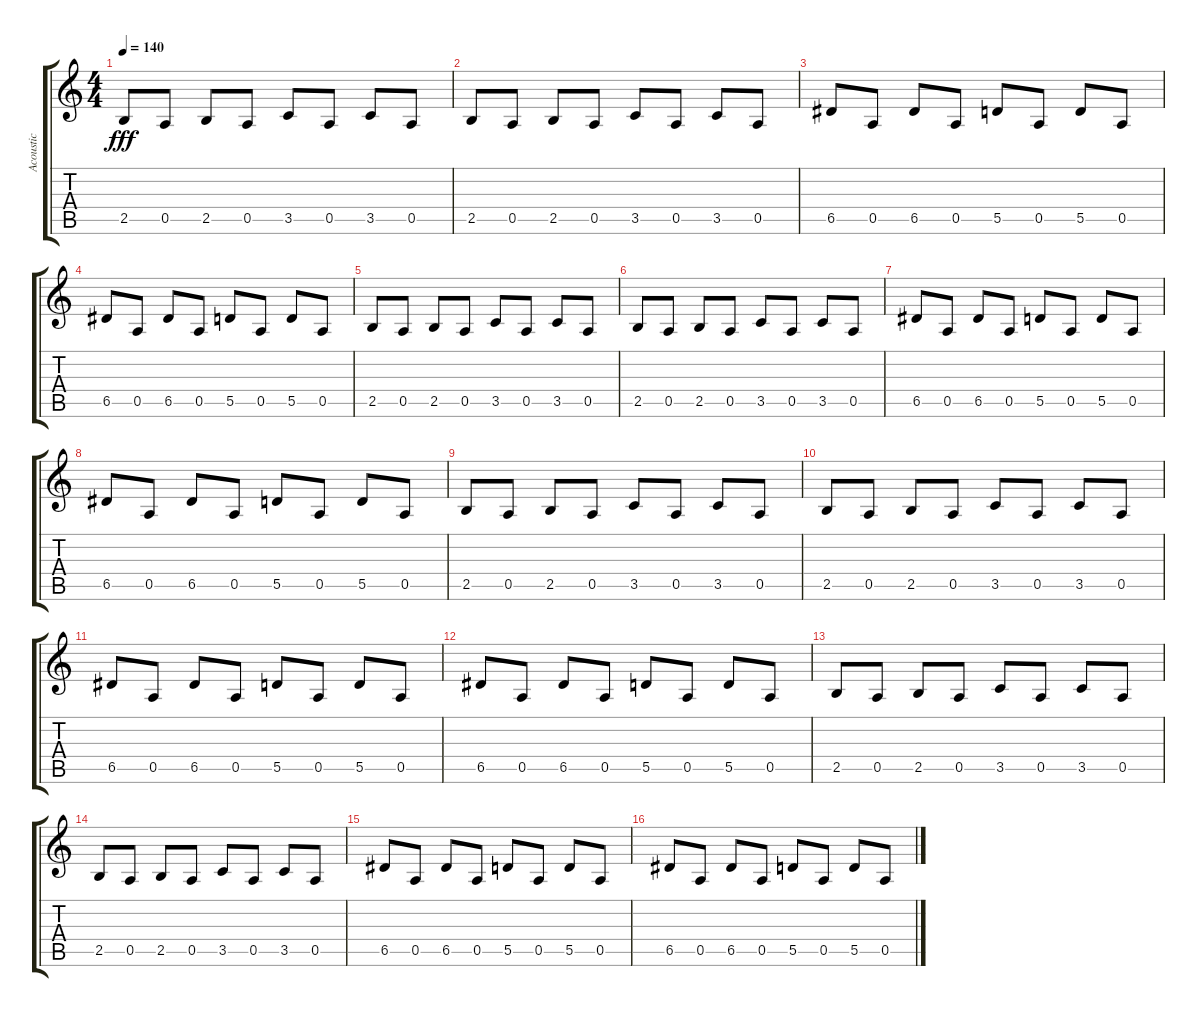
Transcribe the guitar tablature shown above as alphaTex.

\track ("Acoustic" "Acoustic") {instrument acousticguitarsteel}
\staff {score tabs}
\tuning (E4 B3 G3 D3 A2 E2) {hide}
\ts (4 4)
\tempo 140
\clef g2
\ks c
2.5.8{dy fff volume 16 instrument acousticguitarsteel} 0.5.8 2.5.8 0.5.8 3.5.8 0.5.8 3.5.8 0.5.8 |
2.5.8 0.5.8 2.5.8 0.5.8 3.5.8 0.5.8 3.5.8 0.5.8 |
6.5.8 0.5.8 6.5.8 0.5.8 5.5.8 0.5.8 5.5.8 0.5.8 |
6.5.8 0.5.8 6.5.8 0.5.8 5.5.8 0.5.8 5.5.8 0.5.8 |
2.5.8 0.5.8 2.5.8 0.5.8 3.5.8 0.5.8 3.5.8 0.5.8 |
2.5.8 0.5.8 2.5.8 0.5.8 3.5.8 0.5.8 3.5.8 0.5.8 |
6.5.8 0.5.8 6.5.8 0.5.8 5.5.8 0.5.8 5.5.8 0.5.8 |
6.5.8 0.5.8 6.5.8 0.5.8 5.5.8 0.5.8 5.5.8 0.5.8 |
2.5.8{volume 16} 0.5.8 2.5.8 0.5.8 3.5.8 0.5.8 3.5.8 0.5.8 |
2.5.8 0.5.8 2.5.8 0.5.8 3.5.8 0.5.8 3.5.8 0.5.8 |
6.5.8 0.5.8 6.5.8 0.5.8 5.5.8 0.5.8 5.5.8 0.5.8 |
6.5.8 0.5.8 6.5.8 0.5.8 5.5.8 0.5.8 5.5.8 0.5.8 |
2.5.8 0.5.8 2.5.8 0.5.8 3.5.8 0.5.8 3.5.8 0.5.8 |
2.5.8 0.5.8 2.5.8 0.5.8 3.5.8 0.5.8 3.5.8 0.5.8 |
6.5.8 0.5.8 6.5.8 0.5.8 5.5.8 0.5.8 5.5.8 0.5.8 |
6.5.8 0.5.8 6.5.8 0.5.8 5.5.8 0.5.8 5.5.8 0.5.8
